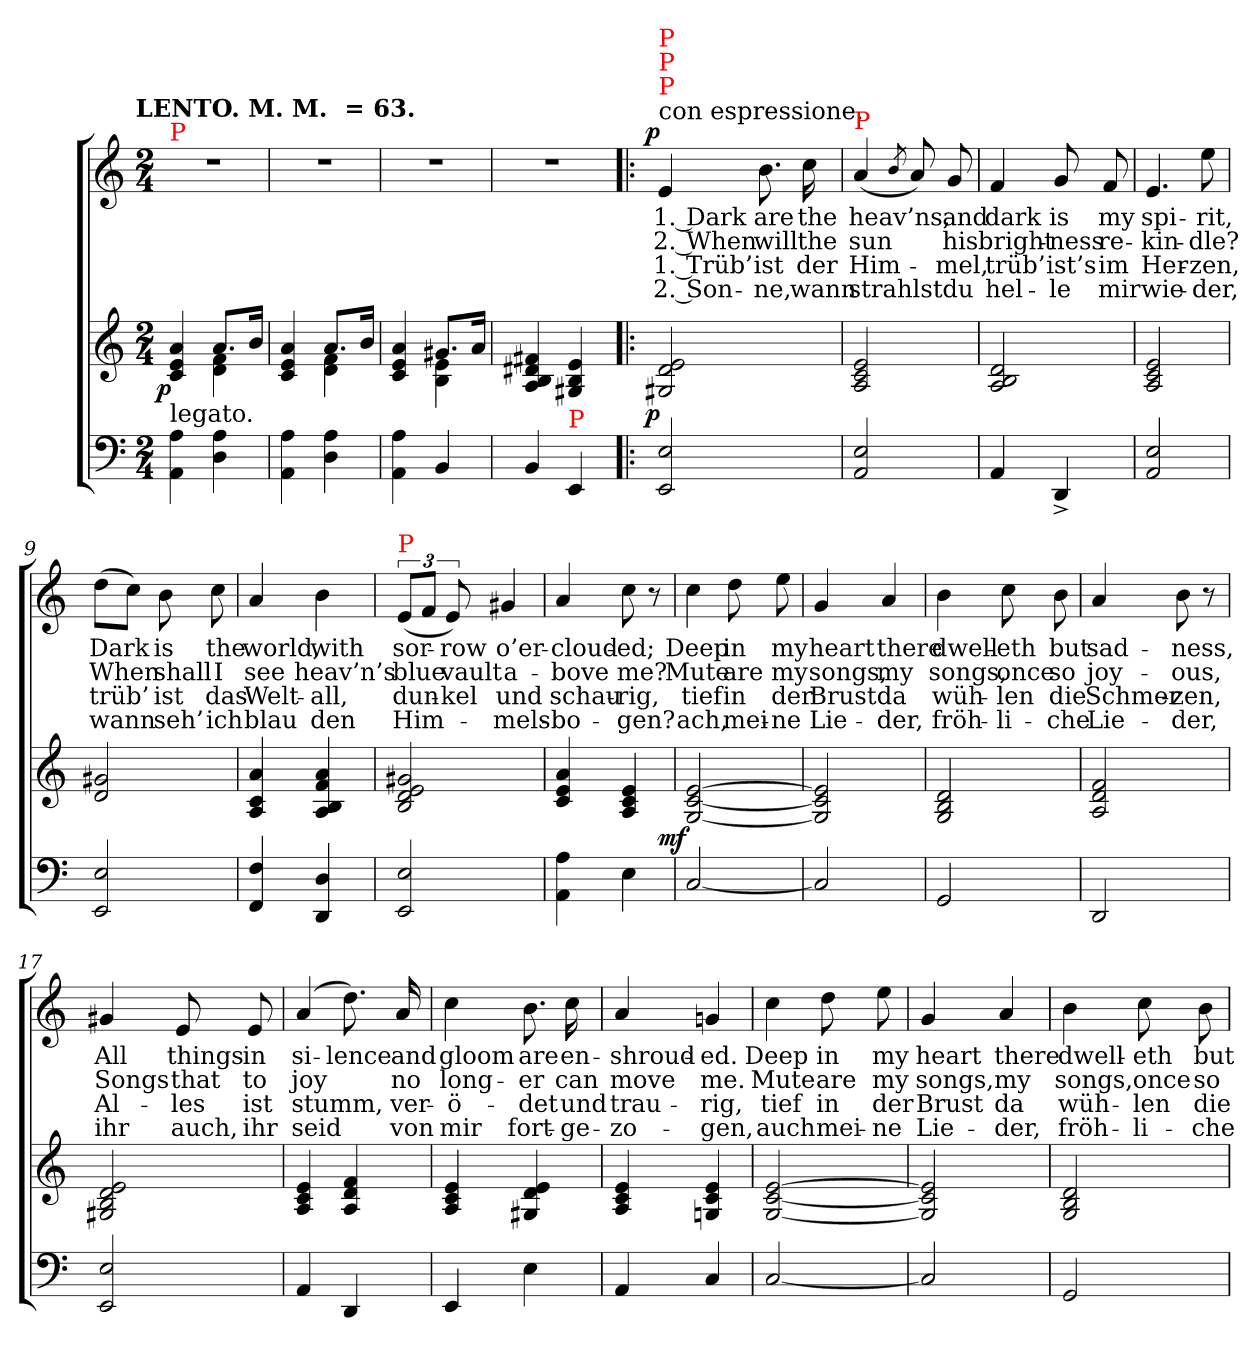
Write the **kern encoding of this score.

**kern	**kern	**dynam	**kern	**text	**text	**text	**text	**dynam
*part2	*part2	*part2	*part1	*part1	*part1	*part1	*part1	*part1
*staff3	*staff2	*staff2/3	*staff1	*staff1	*staff1	*staff1	*staff1	*staff1
*	*	*	*I"   	*	*	*	*	*
*clefF4	*clefG2	*	*clefG2	*	*	*	*	*
*k[]	*k[]	*	*k[]	*	*	*	*	*
*a:	*a:	*	*a:	*	*	*	*	*
!!LO:TX:omd:t=LENTO. M. M. &nbsp;=&nbsp;63.
*M2/4	*M2/4	*	*M2/4	*	*	*	*	*
*MM63	*MM63	*	*MM63	*	*	*	*	*
=1	=1	=1	=1	=1	=1	=1	=1	=1
*	*^	*	*	*	*	*	*	*
!	!	!	!	!LO:TX:a:color=red:t=P	!	!	!	!	!
!LO:TX:a:t=legato.	!	!	!	!	!	!	!	!	!
!	!	!	!LO:DY:rj	!	!	!	!	!	!
4A 4AA	4a 4e 4c	4ryy	p	2rdd	.	.	.	.	.
4A 4D	8.aL	4f 4d	.	.	.	.	.	.	.
.	16bJk	.	.	.	.	.	.	.	.
=2	=2	=2	=2	=2	=2	=2	=2	=2	=2
4A 4AA	4a 4e 4c	4ryy	.	2rdd	.	.	.	.	.
4A 4D	8.aL	4f 4d	.	.	.	.	.	.	.
.	16bJk	.	.	.	.	.	.	.	.
=3	=3	=3	=3	=3	=3	=3	=3	=3	=3
4A 4AA	4a 4e 4c	4ryy	.	2rdd	.	.	.	.	.
4BB	8.g#XL	4e 4B	.	.	.	.	.	.	.
.	16aJk	.	.	.	.	.	.	.	.
*	*v	*v	*	*	*	*	*	*	*
=4	=4	=4	=4	=4	=4	=4	=4	=4
4BB	4f#X 4d#X 4B 4A	.	2rdd	.	.	.	.	.
!LO:TX:a:color=red:t=P	!	!	!	!	!	!	!	!
4EE/	4e 4B 4G#X	.	.	.	.	.	.	.
=5!|:	=5!|:	=5!|:	=5!|:	=5!|:	=5!|:	=5!|:	=5!|:	=5!|:
!	!	!	!LO:TX:a:t=con espressione.	!	!	!	!	!
!	!	!	!LO:TX:a:color=red:t=P	!	!	!	!	!
!	!	!	!LO:TX:a:color=red:t=P	!	!	!	!	!
!	!	!	!LO:TX:a:color=red:t=P	!	!	!	!	!
!	!	!LO:DY:rj	!	!	!	!	!	!LO:DY:a:rj
2E 2EE	2e 2d 2G#X	p	4e	1. Dark	2. When	1. Trüb’	2. Son-	p
.	.	.	8.b	are	will	ist	-ne,	.
.	.	.	16cc	the	the	der	wann	.
=6	=6	=6	=6	=6	=6	=6	=6	=6
!	!	!	!LO:TX:a:color=red:t=P	!	!	!	!	!
2E 2AA	2e 2c 2A	.	(<4a	-heav’ns,	sun	Him-	-strahlst	.
.	.	.	8qb/	.	.	.	.	.
.	.	.	8a)	.	.	.	.	.
.	.	.	8g	and	his	-mel,	du	.
=7	=7	=7	=7	=7	=7	=7	=7	=7
4AA/	2d 2B 2A	.	4f	dark	bright-	trüb’	hel-	.
4DD^>	.	.	8g	is	-ness	ist’s	-le	.
.	.	.	8f	my	re-	im	mir	.
=8	=8	=8	=8	=8	=8	=8	=8	=8
2E 2AA	2e 2c 2A	.	4.e	spi-	kin-	Her-	wie-	.
.	.	.	8ee	-rit,	-dle?	-zen,	-der,	.
=9	=9	=9	=9	=9	=9	=9	=9	=9
2E 2EE	2g#X 2d	.	(>8ddL	Dark	When	trüb’	wann	.
.	.	.	8ccJ)	.	.	.	.	.
.	.	.	8b	is	shall	ist	seh’	.
.	.	.	8cc	the	I	das	ich	.
=10	=10	=10	=10	=10	=10	=10	=10	=10
4F 4FF	4a 4c 4A	.	4a	world,	see	Welt-	blau	.
4D 4DD	4a 4f 4B 4A	.	4b	with	heav’n’s	-all,	den	.
=11	=11	=11	=11	=11	=11	=11	=11	=11
!	!	!	!LO:TX:a:color=red:t=P	!	!	!	!	!
2E 2EE	2g#X 2e 2d 2B	.	(>12eL	sor-	blue	dun-	Him-	.
.	.	.	12fJ	.	.	.	.	.
.	.	.	12e)	-row	vault	-kel	.	.
.	.	.	4g#X	o’er-	a-	und	-mels-	.
=12	=12	=12	=12	=12	=12	=12	=12	=12
4A\ 4AA\	4a 4e 4c	.	4a	-cloud-	-bove	schau-	-bo-	.
4E	4e 4c 4A	.	8cc	-ed;	me?	-rig,	-gen?	.
.	.	.	8r	.	.	.	.	.
=13	=13	=13	=13	=13	=13	=13	=13	=13
!	!	!LO:DY:rj	!	!	!	!	!	!
[2C	[2e [2c [2G	mf	4cc	Deep	Mute	tief	ach,	.
.	.	.	8dd	in	are	in	mei-	.
.	.	.	8ee	my	my	der	-ne	.
=14	=14	=14	=14	=14	=14	=14	=14	=14
2C]	2e] 2c] 2G]	.	4g	heart	songs,	Brust	Lie-	.
.	.	.	4a	there	my	da	-der,	.
=15	=15	=15	=15	=15	=15	=15	=15	=15
2GG	2d 2B 2G	.	4b	dwell-	songs,	wüh-	fröh-	.
.	.	.	8cc	-eth	once	-len	-li-	.
.	.	.	8b	but	so	die	-che	.
=16	=16	=16	=16	=16	=16	=16	=16	=16
2DD	2f 2d 2A	.	4a	sad-	joy-	Schmer-	Lie-	.
.	.	.	8b	-ness,	-ous,	-zen,	-der,	.
.	.	.	8r	.	.	.	.	.
=17	=17	=17	=17	=17	=17	=17	=17	=17
2E 2EE	2e 2d 2B 2G#X	.	4g#X	All	Songs	Al-	ihr	.
.	.	.	8e	things	that	-les	auch,	.
.	.	.	8e	in	to	ist	ihr	.
=18	=18	=18	=18	=18	=18	=18	=18	=18
4AA/	4e 4c 4A	.	(>4a	si-	joy	stumm,	seid	.
4DD/	4f 4d 4A	.	8.dd)	-lence	.	.	.	.
.	.	.	16a	and	no	ver-	von	.
=19	=19	=19	=19	=19	=19	=19	=19	=19
4EE	4e 4c 4A	.	4cc	gloom	long-	-ö-	mir	.
4E	4e 4d 4G#X	.	8.b	are	-er	-det	fort-	.
.	.	.	16cc	en-	can	und	-ge-	.
=20	=20	=20	=20	=20	=20	=20	=20	=20
4AA	4e 4c 4A	.	4a	-shroud-	move	trau-	-zo-	.
4C	4e 4c 4Gn	.	4gn	-ed.	me.	-rig,	-gen,	.
=21	=21	=21	=21	=21	=21	=21	=21	=21
[2C	[2e [2c [2G	.	4cc	Deep	Mute	tief	auch	.
.	.	.	8dd	in	are	in	mei-	.
.	.	.	8ee	my	my	der	-ne	.
=22	=22	=22	=22	=22	=22	=22	=22	=22
2C]	2e] 2c] 2G]	.	4g	heart	songs,	Brust	Lie-	.
.	.	.	4a	there	my	da	-der,	.
=23	=23	=23	=23	=23	=23	=23	=23	=23
2GG	2d 2B 2G	.	4b	dwell-	songs,	wüh-	fröh-	.
.	.	.	8cc	-eth	once	-len	-li-	.
.	.	.	8b	but	so	die	-che	.
=	=	=	=	=	=	=	=	=
*-	*-	*-	*-	*-	*-	*-	*-	*-
